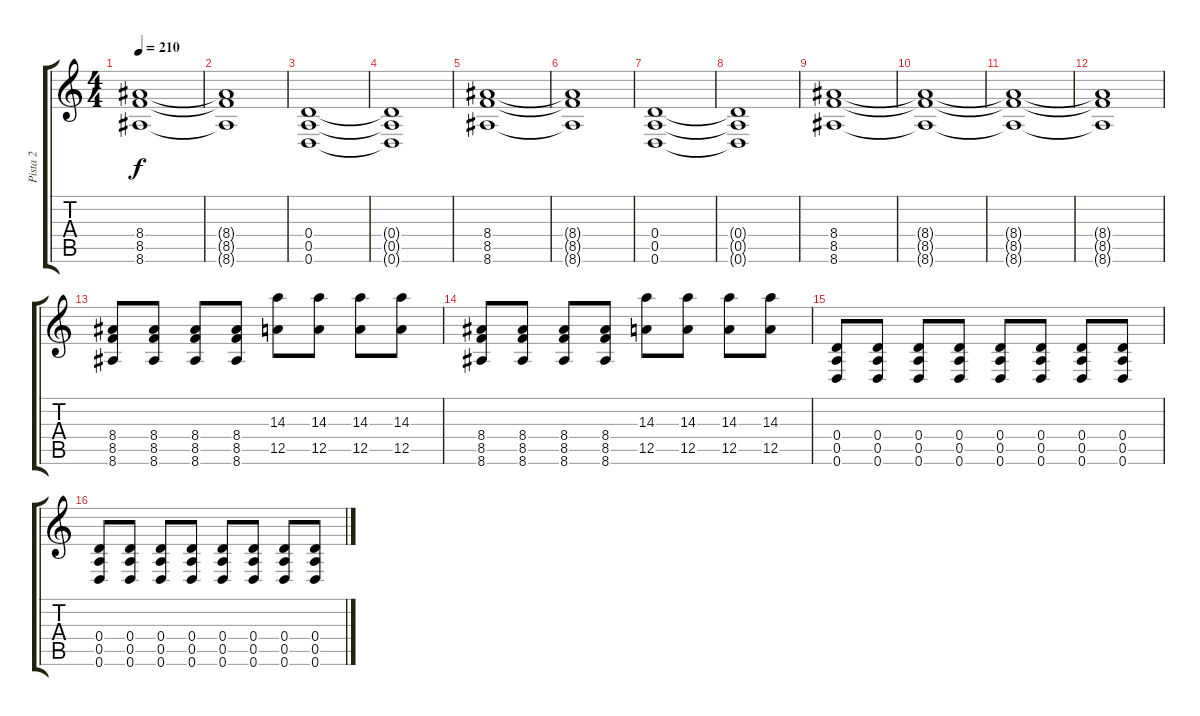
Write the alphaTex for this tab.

\track ("Pista 2" "Pista 2") {instrument distortionguitar}
\staff {score tabs}
\tuning (E4 B3 G3 D3 A2 D2) {hide}
\ts (4 4)
\tempo 210
\clef g2
\ks c
(8.4 8.5 8.6).1{dy f} |
(8.4{t} 8.5{t} 8.6{t}).1 |
(0.4 0.5 0.6).1 |
(0.4{t} 0.5{t} 0.6{t}).1 |
(8.4 8.5 8.6).1 |
(8.4{t} 8.5{t} 8.6{t}).1 |
(0.4 0.5 0.6).1 |
(0.4{t} 0.5{t} 0.6{t}).1 |
(8.4 8.5 8.6).1 |
(8.4{t} 8.5{t} 8.6{t}).1 |
(8.4{t} 8.5{t} 8.6{t}).1 |
(8.4{t} 8.5{t} 8.6{t}).1 |
(8.4 8.5 8.6).8 (8.4 8.5 8.6).8 (8.4 8.5 8.6).8 (8.4 8.5 8.6).8 (14.3 12.5).8 (14.3 12.5).8 (14.3 12.5).8 (14.3 12.5).8 |
(8.4 8.5 8.6).8 (8.4 8.5 8.6).8 (8.4 8.5 8.6).8 (8.4 8.5 8.6).8 (14.3 12.5).8 (14.3 12.5).8 (14.3 12.5).8 (14.3 12.5).8 |
(0.4 0.5 0.6).8 (0.4 0.5 0.6).8 (0.4 0.5 0.6).8 (0.4 0.5 0.6).8 (0.4 0.5 0.6).8 (0.4 0.5 0.6).8 (0.4 0.5 0.6).8 (0.4 0.5 0.6).8 |
(0.4 0.5 0.6).8 (0.4 0.5 0.6).8 (0.4 0.5 0.6).8 (0.4 0.5 0.6).8 (0.4 0.5 0.6).8 (0.4 0.5 0.6).8 (0.4 0.5 0.6).8 (0.4 0.5 0.6).8
